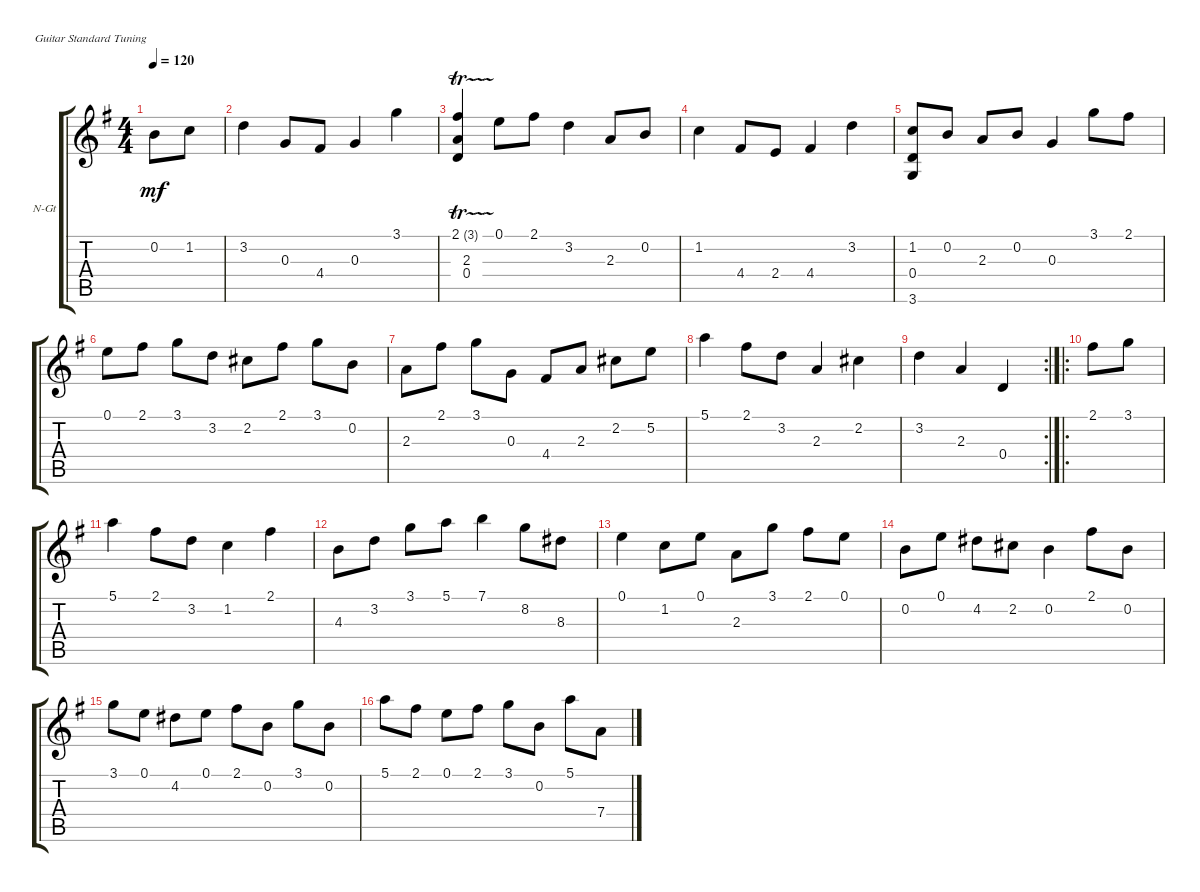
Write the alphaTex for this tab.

\defaultSystemsLayout 4
\bracketExtendMode groupsimilarinstruments
\firstSystemTrackNameOrientation horizontal
\otherSystemsTrackNameOrientation horizontal
\track ("Nylon Guitar" "N-Gt") {instrument acousticguitarnylon}
\staff {score tabs}
\tuning (E4 B3 G3 D3 A2 E2)
\ts (4 4)
\ac
\tempo 120
\clef g2
\ks g
0.2.8{dy mf instrument acousticguitarnylon} 1.2.8 |
3.2.4 0.3.8 4.4.8 0.3.4 3.1.4 |
(2.1{tr (3 16)} 0.4 2.3).4 0.1.8 2.1.8 3.2.4 2.3.8 0.2.8 |
1.2.4 4.4.8 2.4.8 4.4.4 3.2.4 |
(3.6 0.4 1.2).8 0.2.8 2.3.8 0.2.8 0.3.4 3.1.8 2.1.8 |
0.1.8 2.1.8 3.1.8 3.2.8 2.2.8 2.1.8 3.1.8 0.2.8 |
2.3.8 2.1.8 3.1.8 0.3.8 4.4.8 2.3.8 2.2.8 5.2.8 |
5.1.4 2.1.8 3.2.8 2.3.4 2.2.4 |
\rc 2
3.2.4 2.3.4 0.4.4 |
\ro
2.1.8 3.1.8 |
5.1.4 2.1.8 3.2.8 1.2.4 2.1.4 |
4.3.8 3.2.8 3.1.8 5.1.8 7.1.4 8.2.8 8.3.8 |
0.1.4 1.2.8 0.1.8 2.3.8 3.1.8 2.1.8 0.1.8 |
0.2.8 0.1.8 4.2.8 2.2.8 0.2.4 2.1.8 0.2.8 |
3.1.8 0.1.8 4.2.8 0.1.8 2.1.8 0.2.8 3.1.8 0.2.8 |
5.1.8 2.1.8 0.1.8 2.1.8 3.1.8 0.2.8 5.1.8 7.4.8
